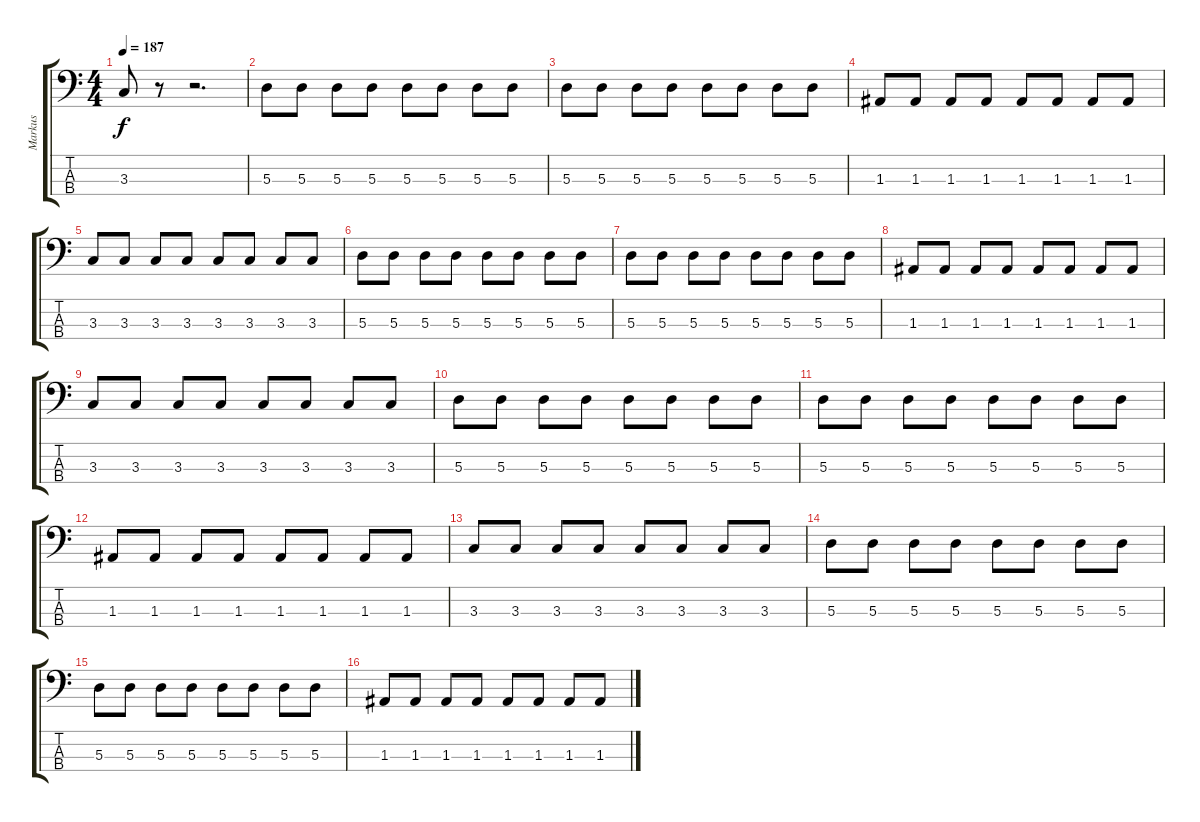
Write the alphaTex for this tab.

\track ("Markus" "Markus") {instrument electricbassfinger}
\staff {score tabs}
\tuning (G2 D2 A1 E1) {hide}
\ts (4 4)
\tempo 187
\clef f4
\ks c
3.3.8{dy f} r.8 r.2{d} |
5.3.8 5.3.8 5.3.8 5.3.8 5.3.8 5.3.8 5.3.8 5.3.8 |
5.3.8 5.3.8 5.3.8 5.3.8 5.3.8 5.3.8 5.3.8 5.3.8 |
1.3.8 1.3.8 1.3.8 1.3.8 1.3.8 1.3.8 1.3.8 1.3.8 |
3.3.8 3.3.8 3.3.8 3.3.8 3.3.8 3.3.8 3.3.8 3.3.8 |
5.3.8 5.3.8 5.3.8 5.3.8 5.3.8 5.3.8 5.3.8 5.3.8 |
5.3.8 5.3.8 5.3.8 5.3.8 5.3.8 5.3.8 5.3.8 5.3.8 |
1.3.8 1.3.8 1.3.8 1.3.8 1.3.8 1.3.8 1.3.8 1.3.8 |
3.3.8 3.3.8 3.3.8 3.3.8 3.3.8 3.3.8 3.3.8 3.3.8 |
5.3.8 5.3.8 5.3.8 5.3.8 5.3.8 5.3.8 5.3.8 5.3.8 |
5.3.8 5.3.8 5.3.8 5.3.8 5.3.8 5.3.8 5.3.8 5.3.8 |
1.3.8 1.3.8 1.3.8 1.3.8 1.3.8 1.3.8 1.3.8 1.3.8 |
3.3.8 3.3.8 3.3.8 3.3.8 3.3.8 3.3.8 3.3.8 3.3.8 |
5.3.8 5.3.8 5.3.8 5.3.8 5.3.8 5.3.8 5.3.8 5.3.8 |
5.3.8 5.3.8 5.3.8 5.3.8 5.3.8 5.3.8 5.3.8 5.3.8 |
1.3.8 1.3.8 1.3.8 1.3.8 1.3.8 1.3.8 1.3.8 1.3.8
